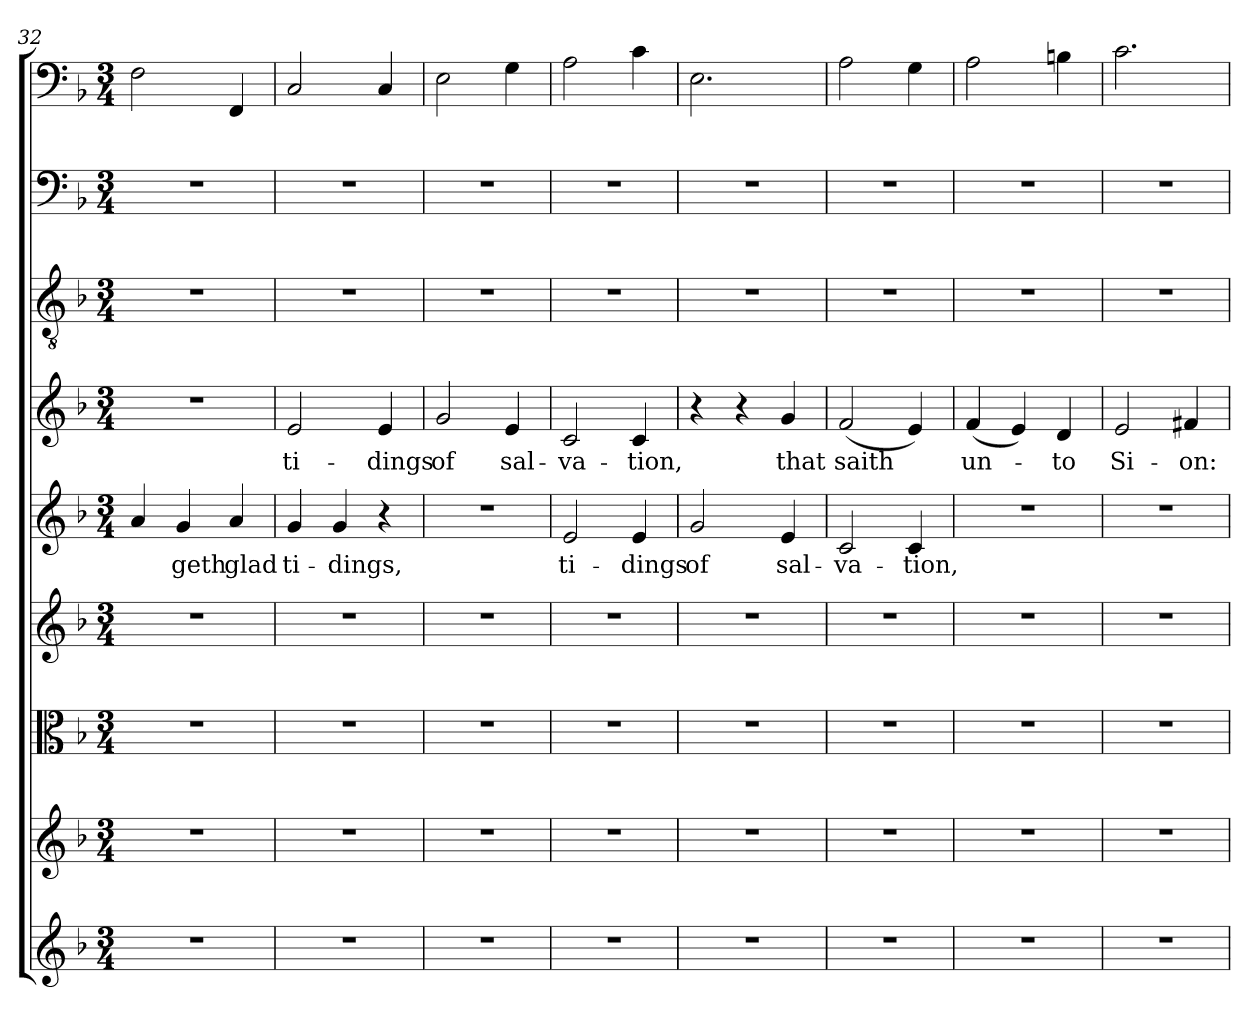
**kern	**kern	**kern	**kern	**kern	**text	**kern	**text	**kern	**kern	**kern
*part9	*part8	*part7	*part6	*part5	*part5	*part4	*part4	*part3	*part2	*part1
*staff9	*staff8	*staff7	*staff6	*staff5	*staff5	*staff4	*staff4	*staff3	*staff2	*staff1
*clefG2	*clefG2	*clefC3	*clefG2	*clefG2	*	*clefG2	*	*clefGv2	*clefF4	*clefF4
*k[b-]	*k[b-]	*k[b-]	*k[b-]	*k[b-]	*	*k[b-]	*	*k[b-]	*k[b-]	*k[b-]
*d:	*d:	*d:	*d:	*d:	*	*d:	*	*d:	*d:	*d:
*M3/4	*M3/4	*M3/4	*M3/4	*M3/4	*	*M3/4	*	*M3/4	*M3/4	*M3/4
=32	=32	=32	=32	=32	=32	=32	=32	=32	=32	=32
2.r	2.r	2.r	2.r	4a/	.	2.r	.	2.r	2.r	2F\
.	.	.	.	4g/	-geth	.	.	.	.	.
.	.	.	.	4a/	glad	.	.	.	.	4FF/
=33	=33	=33	=33	=33	=33	=33	=33	=33	=33	=33
2.r	2.r	2.r	2.r	4g/	ti-	2e/	ti-	2.r	2.r	2C/
.	.	.	.	4g/	-dings,	.	.	.	.	.
.	.	.	.	4r	.	4e/	-dings	.	.	4C/
=34	=34	=34	=34	=34	=34	=34	=34	=34	=34	=34
2.r	2.r	2.r	2.r	2.r	.	2g/	of	2.r	2.r	2E\
.	.	.	.	.	.	4e/	sal-	.	.	4G\
=35	=35	=35	=35	=35	=35	=35	=35	=35	=35	=35
2.r	2.r	2.r	2.r	2e/	ti-	2c/	-va-	2.r	2.r	2A\
.	.	.	.	4e/	-dings	4c/	-tion,	.	.	4c\
=36	=36	=36	=36	=36	=36	=36	=36	=36	=36	=36
2.r	2.r	2.r	2.r	2g/	of	4r	.	2.r	2.r	2.E\
.	.	.	.	.	.	4r	.	.	.	.
.	.	.	.	4e/	sal-	4g/	that	.	.	.
=37	=37	=37	=37	=37	=37	=37	=37	=37	=37	=37
2.r	2.r	2.r	2.r	2c/	-va-	(2f/	saith	2.r	2.r	2A\
.	.	.	.	4c/	-tion,	4e/)	.	.	.	4G\
=38	=38	=38	=38	=38	=38	=38	=38	=38	=38	=38
2.r	2.r	2.r	2.r	2.r	.	(4f/	un-	2.r	2.r	2A\
.	.	.	.	.	.	4e/)	.	.	.	.
.	.	.	.	.	.	4d/	-to	.	.	4Bn\
=39	=39	=39	=39	=39	=39	=39	=39	=39	=39	=39
2.r	2.r	2.r	2.r	2.r	.	2e/	Si-	2.r	2.r	2.c\
.	.	.	.	.	.	4f#X/	-on:	.	.	.
=	=	=	=	=	=	=	=	=	=	=
*-	*-	*-	*-	*-	*-	*-	*-	*-	*-	*-
